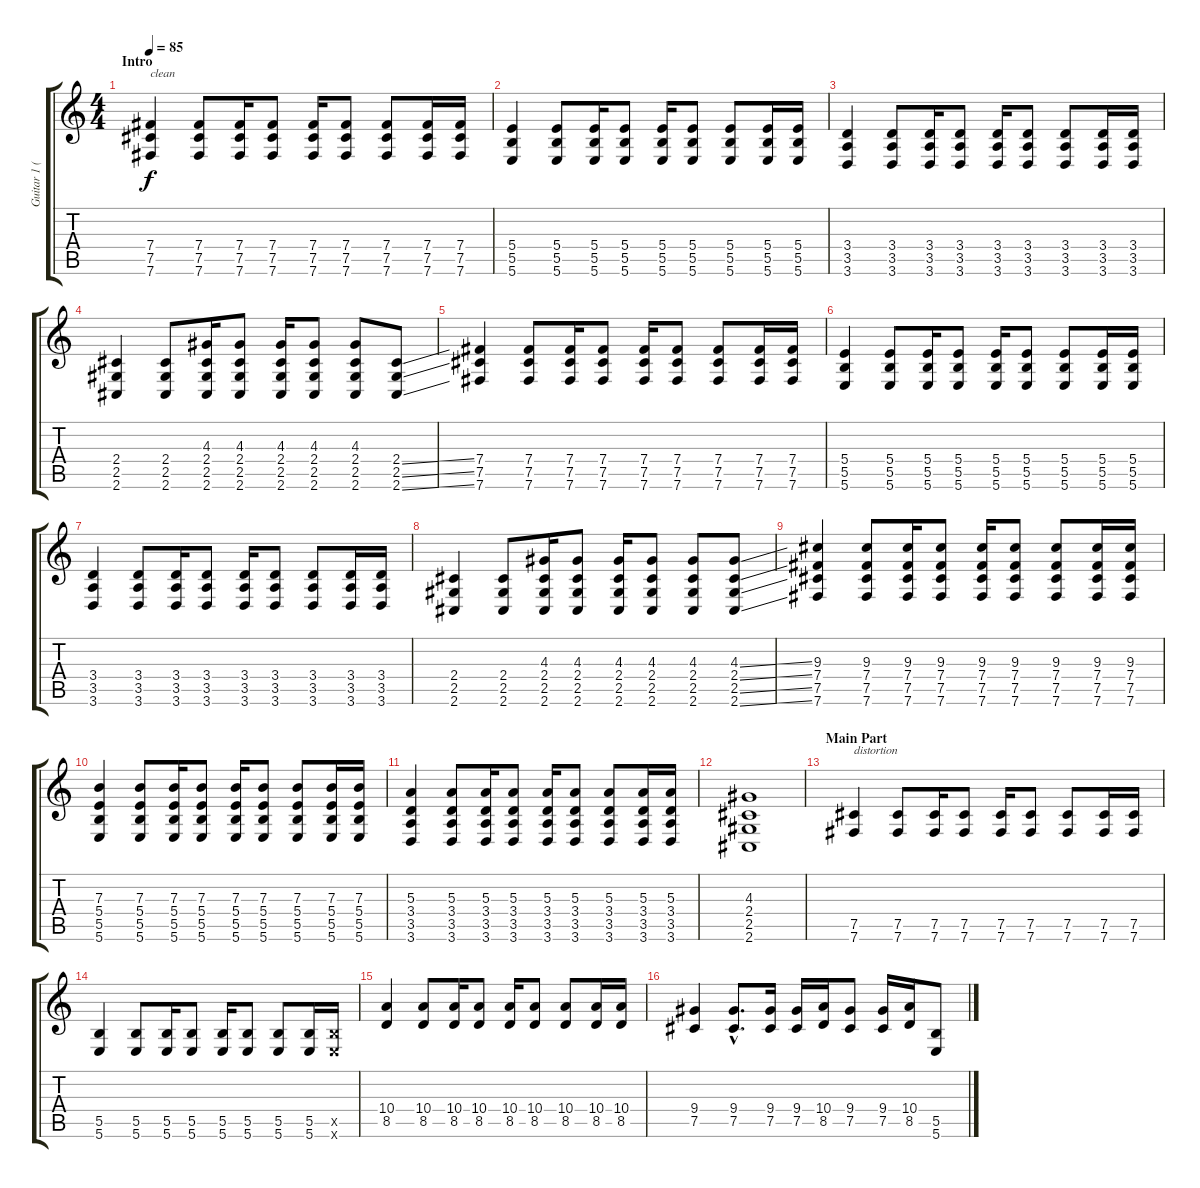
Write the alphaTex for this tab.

\track ("Guitar 1 (M.Rohringer)" "Guitar 1 (") {instrument distortionguitar}
\staff {score tabs}
\tuning (Db4 Ab3 E3 B2 Gb2 B1) {hide}
\ts (4 4)
\section ("" "Intro")
\tempo 85
\clef g2
\ks c
(7.4 7.5 7.6).4{txt "clean" dy f balance 8 instrument acousticguitarnylon} (7.4 7.5 7.6).8 (7.4 7.5 7.6).16 (7.4 7.5 7.6).8 (7.4 7.5 7.6).16 (7.4 7.5 7.6).8 (7.4 7.5 7.6).8 (7.4 7.5 7.6).16 (7.4 7.5 7.6).16 |
(5.4 5.5 5.6).4 (5.4 5.5 5.6).8 (5.4 5.5 5.6).16 (5.4 5.5 5.6).8 (5.4 5.5 5.6).16 (5.4 5.5 5.6).8 (5.4 5.5 5.6).8 (5.4 5.5 5.6).16 (5.4 5.5 5.6).16 |
(3.4 3.5 3.6).4 (3.4 3.5 3.6).8 (3.4 3.5 3.6).16 (3.4 3.5 3.6).8 (3.4 3.5 3.6).16 (3.4 3.5 3.6).8 (3.4 3.5 3.6).8 (3.4 3.5 3.6).16 (3.4 3.5 3.6).16 |
(2.4 2.5 2.6).4 (2.4 2.5 2.6).8 (4.3 2.4 2.5 2.6).16 (4.3 2.4 2.5 2.6).8 (4.3 2.4 2.5 2.6).16 (4.3 2.4 2.5 2.6).8 (4.3 2.4 2.5 2.6).8 (2.4{ss} 2.5{ss} 2.6{ss}).8 |
(7.4 7.5 7.6).4 (7.4 7.5 7.6).8 (7.4 7.5 7.6).16 (7.4 7.5 7.6).8 (7.4 7.5 7.6).16 (7.4 7.5 7.6).8 (7.4 7.5 7.6).8 (7.4 7.5 7.6).16 (7.4 7.5 7.6).16 |
(5.4 5.5 5.6).4 (5.4 5.5 5.6).8 (5.4 5.5 5.6).16 (5.4 5.5 5.6).8 (5.4 5.5 5.6).16 (5.4 5.5 5.6).8 (5.4 5.5 5.6).8 (5.4 5.5 5.6).16 (5.4 5.5 5.6).16 |
(3.4 3.5 3.6).4 (3.4 3.5 3.6).8 (3.4 3.5 3.6).16 (3.4 3.5 3.6).8 (3.4 3.5 3.6).16 (3.4 3.5 3.6).8 (3.4 3.5 3.6).8 (3.4 3.5 3.6).16 (3.4 3.5 3.6).16 |
(2.4 2.5 2.6).4 (2.4 2.5 2.6).8 (4.3 2.4 2.5 2.6).16 (4.3 2.4 2.5 2.6).8 (4.3 2.4 2.5 2.6).16 (4.3 2.4 2.5 2.6).8 (4.3 2.4 2.5 2.6).8 (4.3{ss} 2.4{ss} 2.5{ss} 2.6{ss}).8 |
(9.3 7.4 7.5 7.6).4 (9.3 7.4 7.5 7.6).8 (9.3 7.4 7.5 7.6).16 (9.3 7.4 7.5 7.6).8 (9.3 7.4 7.5 7.6).16 (9.3 7.4 7.5 7.6).8 (9.3 7.4 7.5 7.6).8 (9.3 7.4 7.5 7.6).16 (9.3 7.4 7.5 7.6).16 |
(7.3 5.4 5.5 5.6).4 (7.3 5.4 5.5 5.6).8 (7.3 5.4 5.5 5.6).16 (7.3 5.4 5.5 5.6).8 (7.3 5.4 5.5 5.6).16 (7.3 5.4 5.5 5.6).8 (7.3 5.4 5.5 5.6).8 (7.3 5.4 5.5 5.6).16 (7.3 5.4 5.5 5.6).16 |
(5.3 3.4 3.5 3.6).4 (5.3 3.4 3.5 3.6).8 (5.3 3.4 3.5 3.6).16 (5.3 3.4 3.5 3.6).8 (5.3 3.4 3.5 3.6).16 (5.3 3.4 3.5 3.6).8 (5.3 3.4 3.5 3.6).8 (5.3 3.4 3.5 3.6).16 (5.3 3.4 3.5 3.6).16 |
(4.3 2.4 2.5 2.6).1 |
\section ("" "Main Part")
(7.5 7.6).4{txt "distortion" balance 16 instrument distortionguitar} (7.5 7.6).8 (7.5 7.6).16 (7.5 7.6).8 (7.5 7.6).16 (7.5 7.6).8 (7.5 7.6).8 (7.5 7.6).16 (7.5 7.6).16 |
(5.5 5.6).4 (5.5 5.6).8 (5.5 5.6).16 (5.5 5.6).8 (5.5 5.6).16 (5.5 5.6).8 (5.5 5.6).8 (5.5 5.6).16 (5.5{x} 5.6{x}).16 |
(10.4 8.5).4{balance 8} (10.4 8.5).8 (10.4 8.5).16 (10.4 8.5).8 (10.4 8.5).16 (10.4 8.5).8 (10.4 8.5).8 (10.4 8.5).16 (10.4 8.5).16 |
(9.4 7.5).4 (9.4{hac} 7.5{hac}).8{d} (9.4 7.5).16 (9.4 7.5).16 (10.4 8.5).16 (9.4 7.5).8 (9.4 7.5).16 (10.4 8.5).16 (5.5 5.6).8{balance 16}
